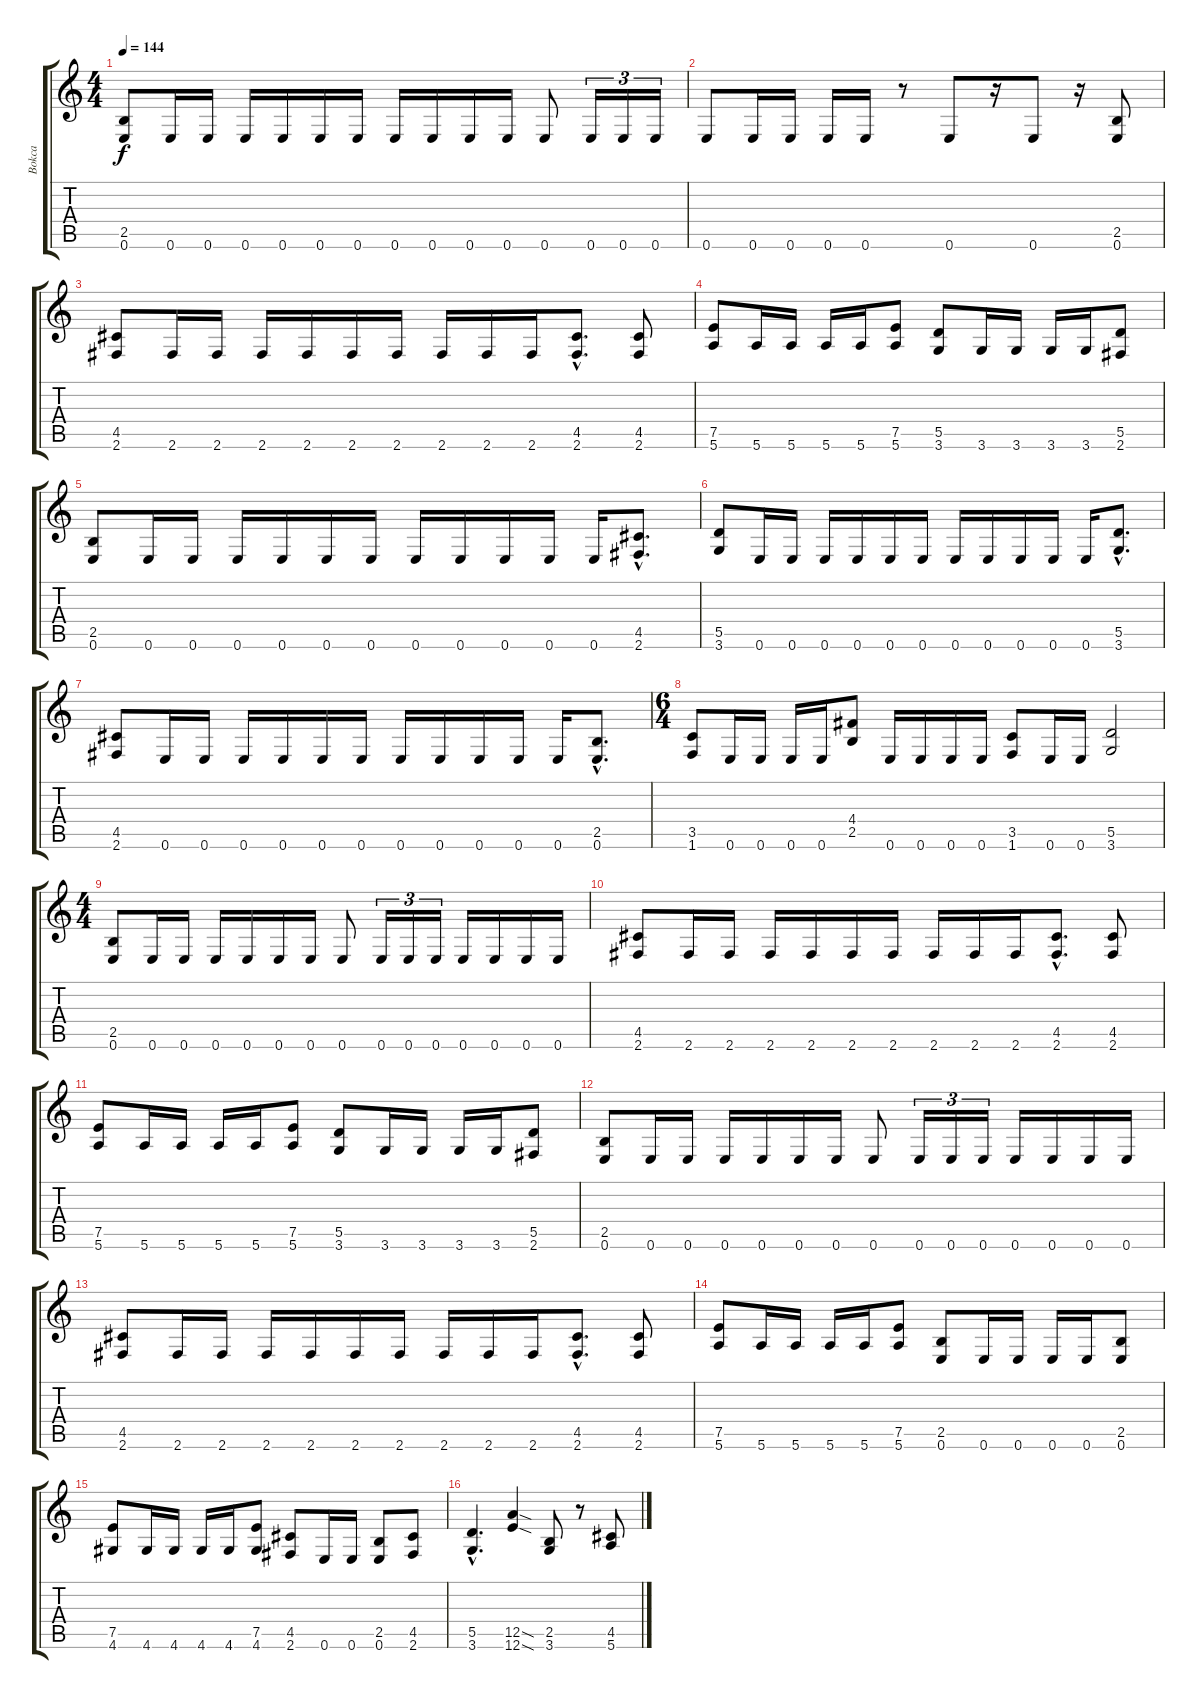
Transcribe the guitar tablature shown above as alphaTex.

\track ("Bokca" "Bokca") {instrument distortionguitar}
\staff {score tabs}
\tuning (E4 B3 G3 D3 A2 E2) {hide}
\ts (4 4)
\tempo 144
\clef g2
\ks c
(2.5 0.6).8{dy f} 0.6.16 0.6.16 0.6.16 0.6.16 0.6.16 0.6.16 0.6.16 0.6.16 0.6.16 0.6.16 0.6.8 0.6.16{tu (3 2)} 0.6.16{tu (3 2)} 0.6.16{tu (3 2)} |
0.6.8 0.6.16 0.6.16 0.6.16 0.6.16 r.8 0.6.8 r.16 0.6.8 r.16 (2.5 0.6).8 |
(4.5 2.6).8 2.6.16 2.6.16 2.6.16 2.6.16 2.6.16 2.6.16 2.6.16 2.6.16 2.6.16 (4.5{hac} 2.6{hac}).8{d} (4.5 2.6).8 |
(7.5 5.6).8 5.6.16 5.6.16 5.6.16 5.6.16 (7.5 5.6).8 (5.5 3.6).8 3.6.16 3.6.16 3.6.16 3.6.16 (5.5 2.6).8 |
(2.5 0.6).8 0.6.16 0.6.16 0.6.16 0.6.16 0.6.16 0.6.16 0.6.16 0.6.16 0.6.16 0.6.16 0.6.16 (4.5{hac} 2.6{hac}).8{d} |
(5.5 3.6).8 0.6.16 0.6.16 0.6.16 0.6.16 0.6.16 0.6.16 0.6.16 0.6.16 0.6.16 0.6.16 0.6.16 (5.5{hac} 3.6{hac}).8{d} |
(4.5 2.6).8 0.6.16 0.6.16 0.6.16 0.6.16 0.6.16 0.6.16 0.6.16 0.6.16 0.6.16 0.6.16 0.6.16 (2.5{hac} 0.6{hac}).8{d} |
\ts (6 4)
(3.5 1.6).8 0.6.16 0.6.16 0.6.16 0.6.16 (4.4 2.5).8 0.6.16 0.6.16 0.6.16 0.6.16 (3.5 1.6).8 0.6.16 0.6.16 (5.5 3.6).2 |
\ts (4 4)
(2.5 0.6).8 0.6.16 0.6.16 0.6.16 0.6.16 0.6.16 0.6.16 0.6.8 0.6.16{tu (3 2)} 0.6.16{tu (3 2)} 0.6.16{tu (3 2)} 0.6.16 0.6.16 0.6.16 0.6.16 |
(4.5 2.6).8 2.6.16 2.6.16 2.6.16 2.6.16 2.6.16 2.6.16 2.6.16 2.6.16 2.6.16 (4.5{hac} 2.6{hac}).8{d} (4.5 2.6).8 |
(7.5 5.6).8 5.6.16 5.6.16 5.6.16 5.6.16 (7.5 5.6).8 (5.5 3.6).8 3.6.16 3.6.16 3.6.16 3.6.16 (5.5 2.6).8 |
(2.5 0.6).8 0.6.16 0.6.16 0.6.16 0.6.16 0.6.16 0.6.16 0.6.8 0.6.16{tu (3 2)} 0.6.16{tu (3 2)} 0.6.16{tu (3 2)} 0.6.16 0.6.16 0.6.16 0.6.16 |
(4.5 2.6).8 2.6.16 2.6.16 2.6.16 2.6.16 2.6.16 2.6.16 2.6.16 2.6.16 2.6.16 (4.5{hac} 2.6{hac}).8{d} (4.5 2.6).8 |
(7.5 5.6).8 5.6.16 5.6.16 5.6.16 5.6.16 (7.5 5.6).8 (2.5 0.6).8 0.6.16 0.6.16 0.6.16 0.6.16 (2.5 0.6).8 |
(7.5 4.6).8 4.6.16 4.6.16 4.6.16 4.6.16 (7.5 4.6).8 (4.5 2.6).8 0.6.16 0.6.16 (2.5 0.6).8 (4.5 2.6).8 |
(5.5{hac} 3.6{hac}).4{d} (12.5{sod} 12.6{sod}).4 (2.5 3.6).8 r.8 (4.5 5.6).8
